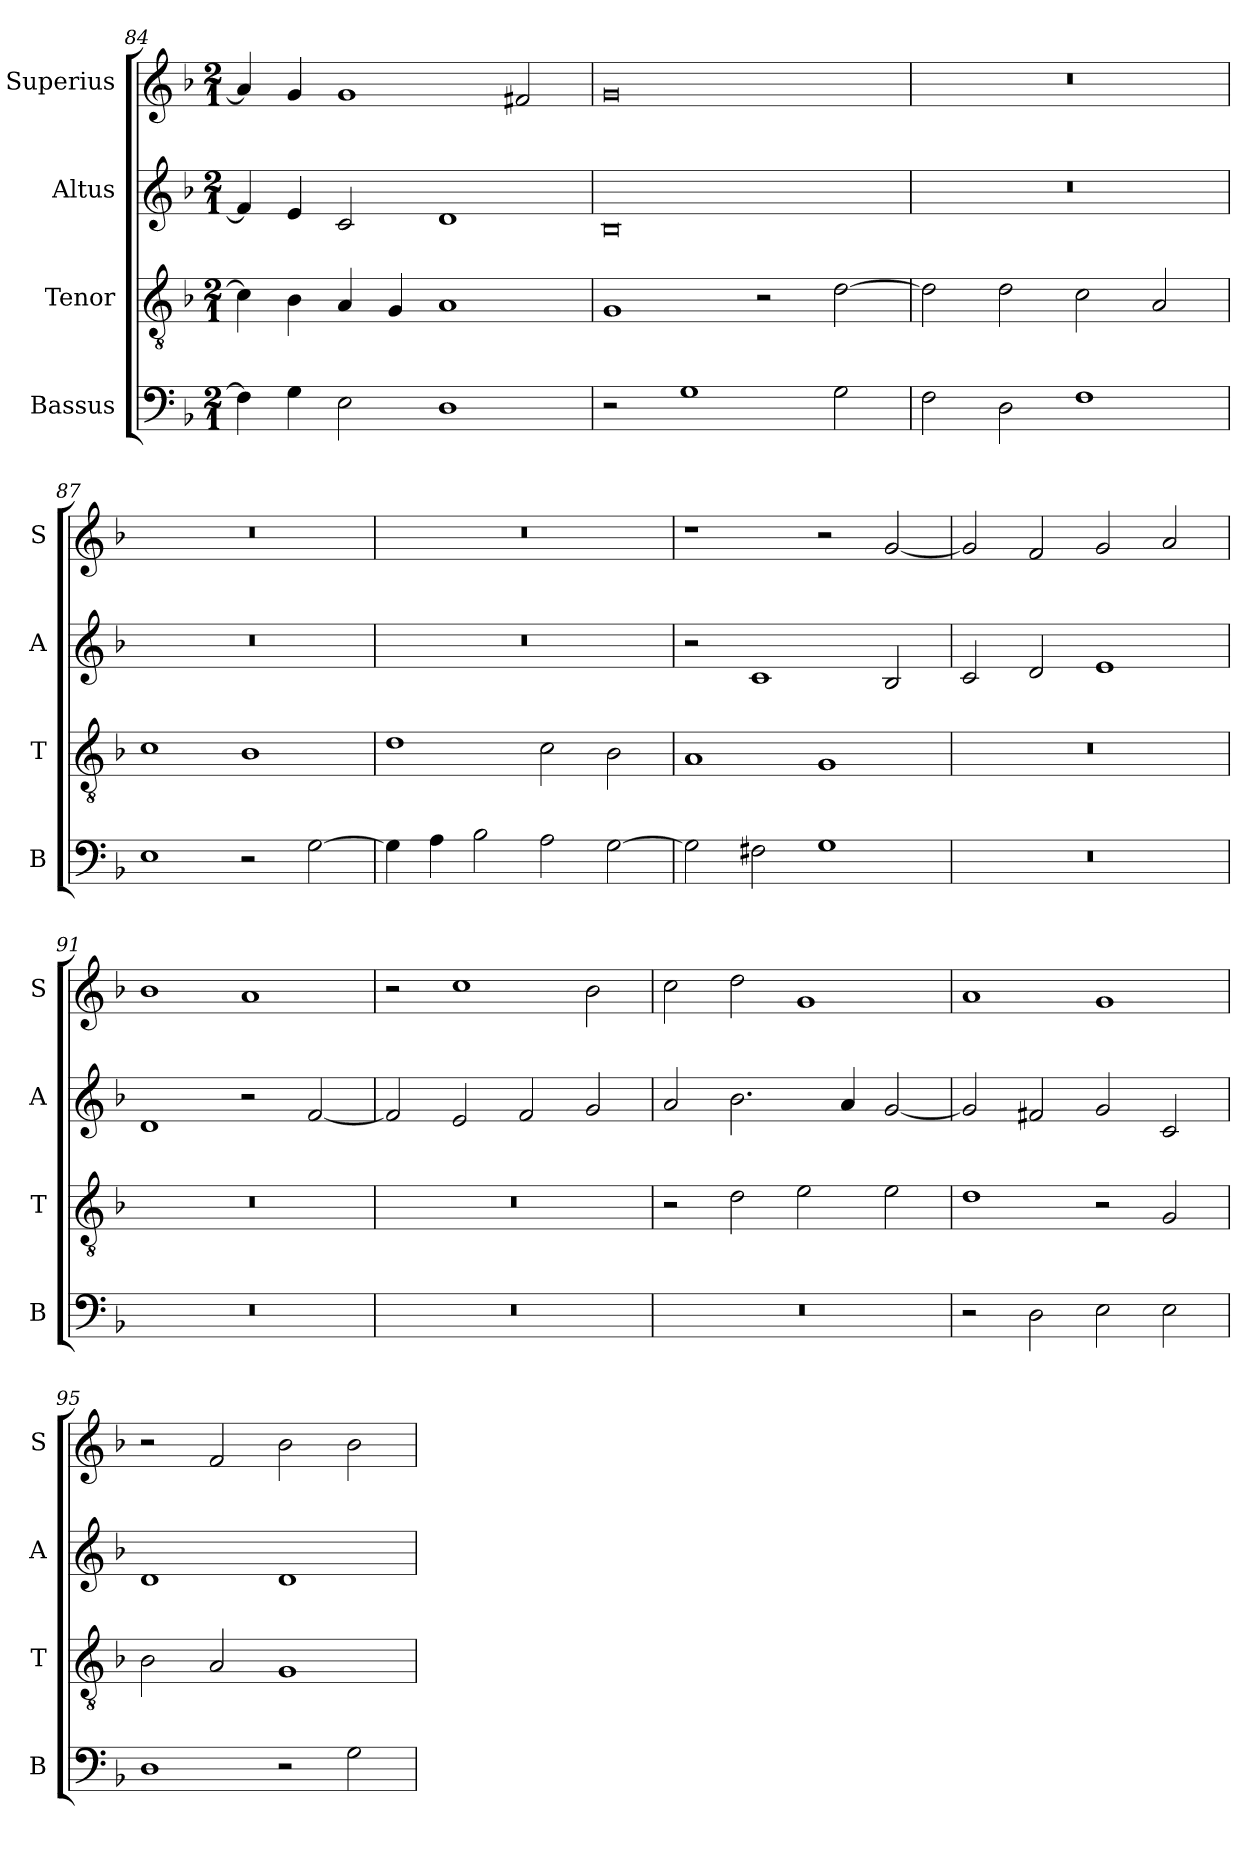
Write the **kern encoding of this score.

**kern	**kern	**kern	**kern
*part4	*part3	*part2	*part1
*staff4	*staff3	*staff2	*staff1
*I"Bassus	*I"Tenor	*I"Altus	*I"Superius
*I'B	*I'T	*I'A	*I'S
*clefF4	*clefGv2	*clefG2	*clefG2
*k[b-]	*k[b-]	*k[b-]	*k[b-]
*F:	*F:	*F:	*F:
*M2/1	*M2/1	*M2/1	*M2/1
=84	=84	=84	=84
4F]	4c]	4f]	4a]
4G	4B-	4e	4g
2E	4A	2c	1g
.	4G	.	.
1D	1A	1d	.
.	.	.	2f#X
=85	=85	=85	=85
2r	1G	0B-	0g
1G	.	.	.
.	2r	.	.
2G	[2d	.	.
=86	=86	=86	=86
2F	2d]	0r	0r
2D	2d	.	.
1F	2c	.	.
.	2A	.	.
=87	=87	=87	=87
1E	1c	0r	0r
2r	1B-	.	.
[2G	.	.	.
=88	=88	=88	=88
4G]	1d	0r	0r
4A	.	.	.
2B-	.	.	.
2A	2c	.	.
[2G	2B-	.	.
=89	=89	=89	=89
2G]	1A	2r	1r
2F#X	.	1c	.
1G	1G	.	2r
.	.	2B-	[2g
=90	=90	=90	=90
0r	0r	2c	2g]
.	.	2d	2f
.	.	1e	2g
.	.	.	2a
=91	=91	=91	=91
0r	0r	1d	1b-
.	.	2r	1a
.	.	[2f	.
=92	=92	=92	=92
0r	0r	2f]	2r
.	.	2e	1cc
.	.	2f	.
.	.	2g	2b-
=93	=93	=93	=93
0r	2r	2a	2cc
.	2d	2.b-	2dd
.	2e	.	1g
.	.	4a	.
.	2e	[2g	.
=94	=94	=94	=94
2r	1d	2g]	1a
2D	.	2f#X	.
2E	2r	2g	1g
2E	2G	2c	.
=95	=95	=95	=95
1D	2B-	1d	2r
.	2A	.	2f
2r	1G	1d	2b-
2G	.	.	2b-
=	=	=	=
*-	*-	*-	*-
